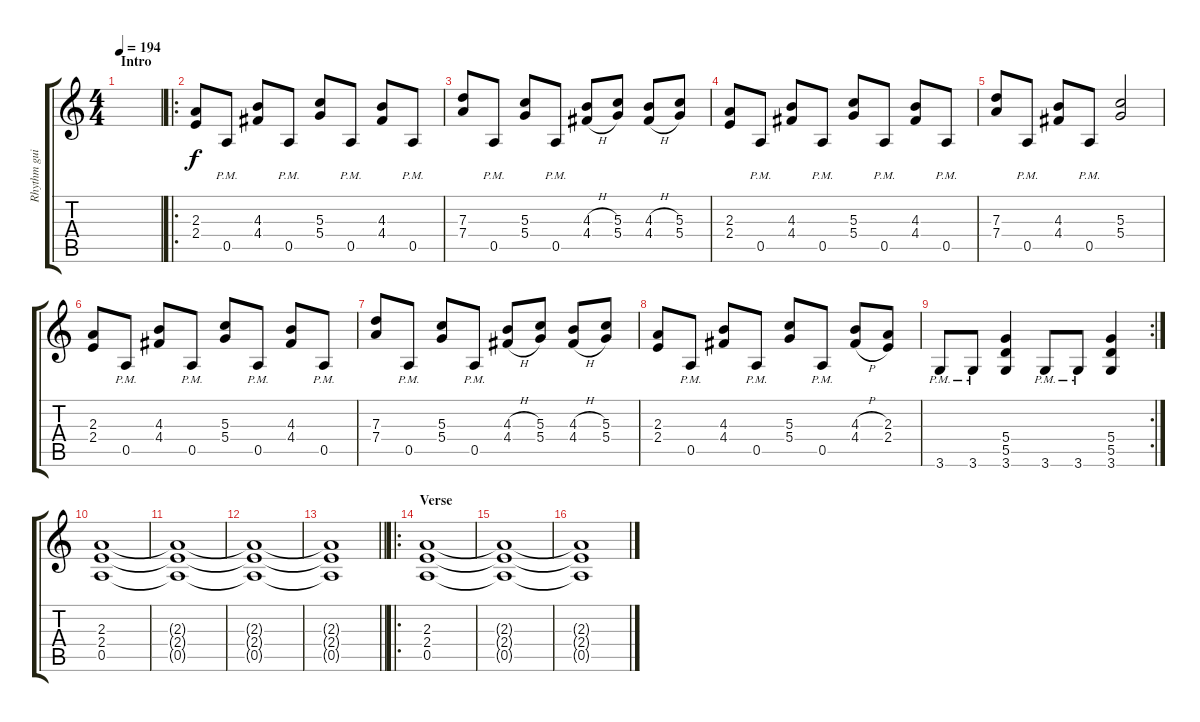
\track ("Rhythm guitar" "Rhythm gui") {instrument distortionguitar}
\staff {score tabs}
\tuning (E4 B3 G3 D3 A2 E2) {hide}
\ts (4 4)
\section ("" "Intro")
\tempo 194
\clef g2
\ks c
|
\ro
(2.3 2.4).8 0.5{pm}.8 (4.3 4.4).8 0.5{pm}.8 (5.3 5.4).8 0.5{pm}.8 (4.3 4.4).8 0.5{pm}.8 |
(7.3 7.4).8 0.5{pm}.8 (5.3 5.4).8 0.5{pm}.8 (4.3{h} 4.4{h}).8 (5.3 5.4).8 (4.3{h} 4.4{h}).8 (5.3 5.4).8 |
(2.3 2.4).8 0.5{pm}.8 (4.3 4.4).8 0.5{pm}.8 (5.3 5.4).8 0.5{pm}.8 (4.3 4.4).8 0.5{pm}.8 |
(7.3 7.4).8 0.5{pm}.8 (4.3 4.4).8 0.5{pm}.8 (5.3 5.4).2 |
(2.3 2.4).8 0.5{pm}.8 (4.3 4.4).8 0.5{pm}.8 (5.3 5.4).8 0.5{pm}.8 (4.3 4.4).8 0.5{pm}.8 |
(7.3 7.4).8 0.5{pm}.8 (5.3 5.4).8 0.5{pm}.8 (4.3{h} 4.4{h}).8 (5.3 5.4).8 (4.3{h} 4.4{h}).8 (5.3 5.4).8 |
(2.3 2.4).8 0.5{pm}.8 (4.3 4.4).8 0.5{pm}.8 (5.3 5.4).8 0.5{pm}.8 (4.3{h} 4.4{h}).8 (2.3 2.4).8 |
\rc 2
3.6{pm}.8 3.6{pm}.8 (5.4 5.5 3.6).4 3.6{pm}.8 3.6{pm}.8 (5.4 5.5 3.6).4 |
(2.3 2.4 0.5).1 |
(2.3{t} 2.4{t} 0.5{t}).1 |
(2.3{t} 2.4{t} 0.5{t}).1 |
\barLineRight lightlight
(2.3{t} 2.4{t} 0.5{t}).1 |
\ro
\section ("" "Verse")
(2.3 2.4 0.5).1 |
(2.3{t} 2.4{t} 0.5{t}).1 |
(2.3{t} 2.4{t} 0.5{t}).1
